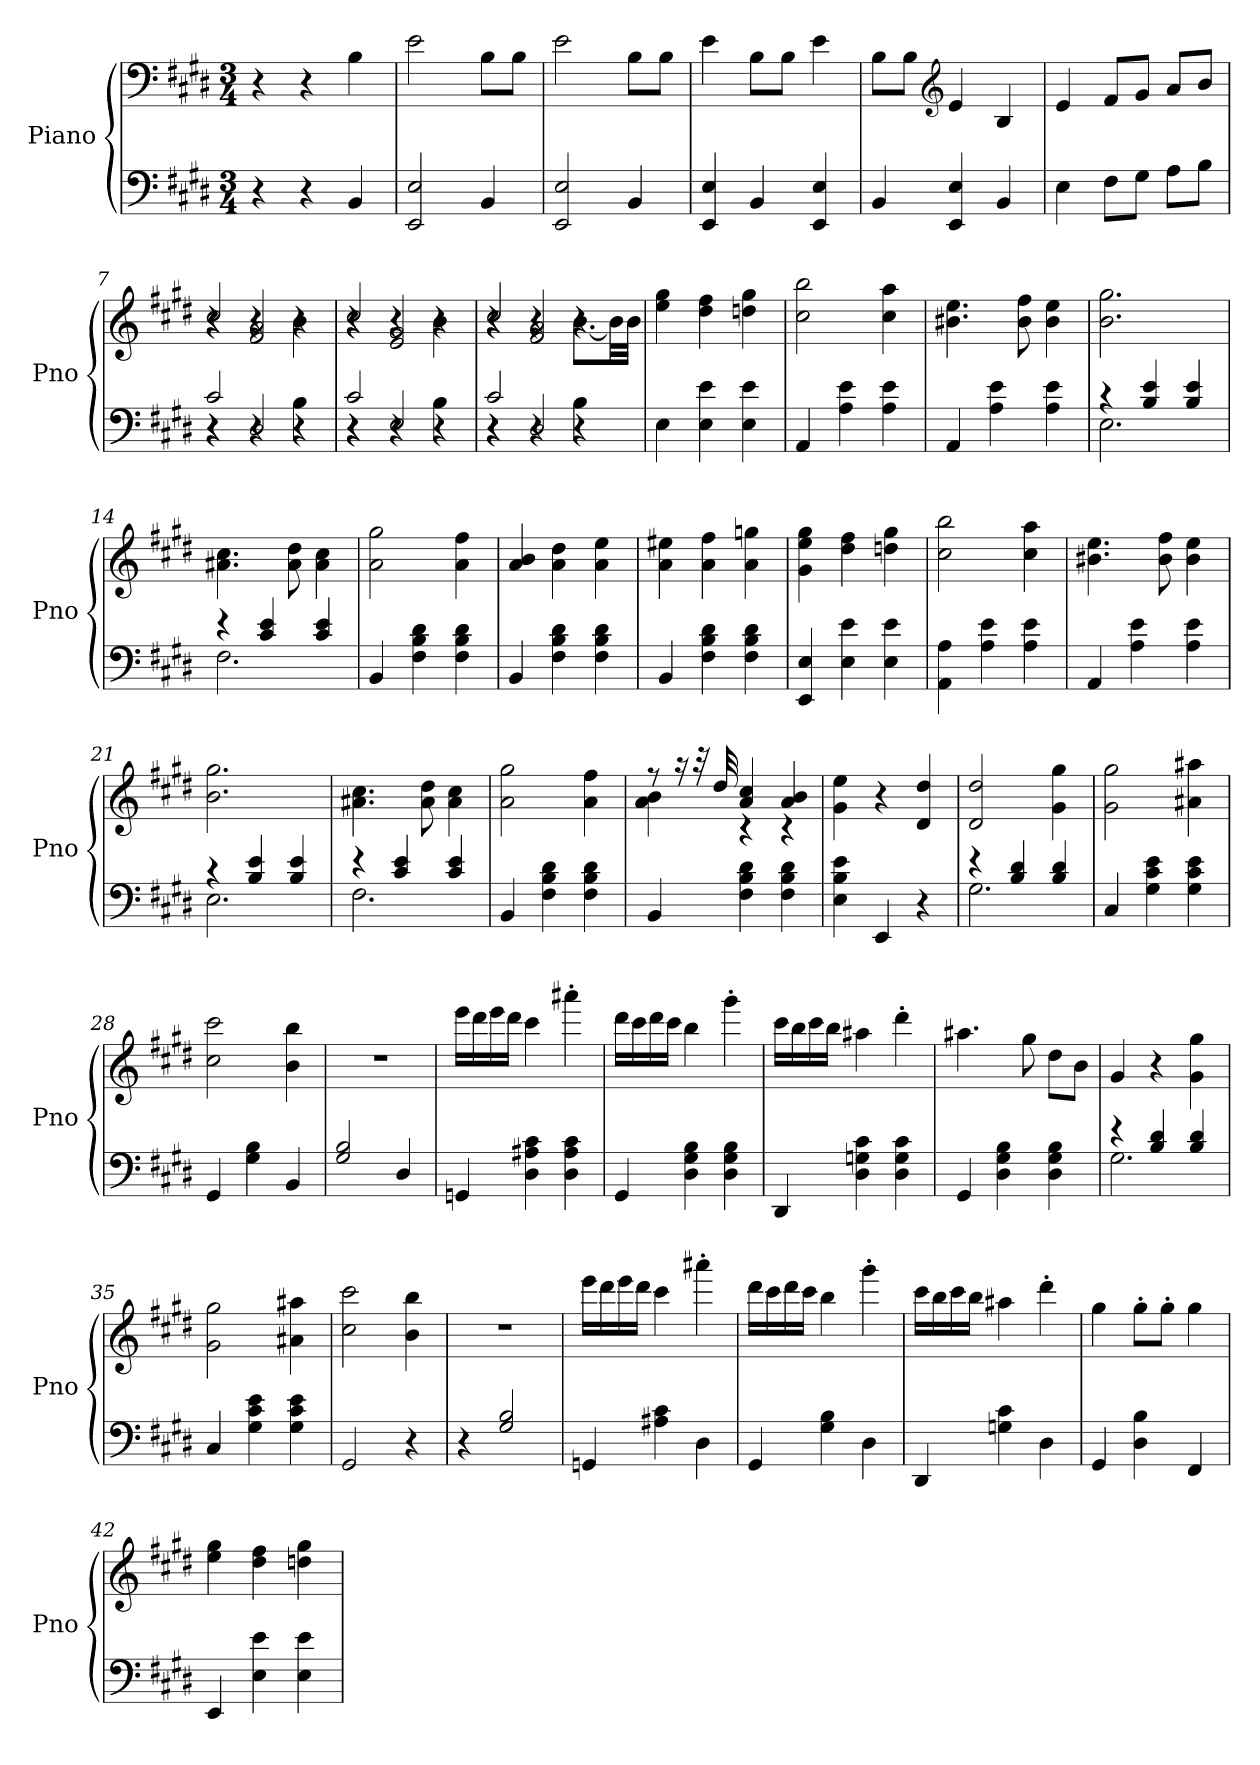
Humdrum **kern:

**kern	**kern
*part1	*part1
*staff2	*staff1
*I"Piano	*
*I'Pno	*
*clefF4	*clefF4
*k[f#c#g#d#]	*k[f#c#g#d#]
*M3/4	*M3/4
*MM176	*MM176
=1	=1
4r	4r
4r	4r
4BB/	4B\
=2	=2
2EE/ 2E/	2e\
4BB/	8B\L
.	8B\J
=3	=3
2EE/ 2E/	2e\
4BB/	8B\L
.	8B\J
=4	=4
4EE/ 4E/	4e\
4BB/	8B\L
.	8B\J
4EE/ 4E/	4e\
=5	=5
4BB/	8B\L
.	8B\J
*	*clefG2
4EE/ 4E/	4e/
4BB/	4B/
=6	=6
4E\	4e/
8F#\L	8f#/L
8G#\J	8g#/J
8A\L	8a/L
8B\J	8b/J
=7	=7
*^	*^
*	*^	*	*^
2c#/	4r	4r	2cc#/	4r	4r
.	4r	2D#/	.	4r	2f#/ 2a/
4r	4B\	.	4r	4b\	.
=8	=8	=8	=8	=8	=8
2c#/	4r	4r	2cc#/	4r	4r
.	4r	2E/	.	4r	2e/ 2g#/
4r	4B\	.	4r	4b\	.
=9	=9	=9	=9	=9	=9
2c#/	4r	4r	2cc#/	4r	4r
.	4r	2D#/	.	4r	2f#/ 2a/
4r	4B\	.	4r	[8.b\L	.
.	.	.	.	32b\LL]	.
.	.	.	.	32b\JJJ	.
*v	*v	*v	*	*	*
*	*v	*v	*v
=10	=10
4E\	4ee\ 4gg#\
4E\ 4e\	4dd#\ 4ff#\
4E\ 4e\	4ddn\ 4gg#\
=11	=11
4AA/	2cc#\ 2bb\
4A\ 4e\	.
4A\ 4e\	4cc#\ 4aa\
=12	=12
4AA/	4.b#X\ 4.ee\
4A\ 4e\	.
.	8b#\ 8ff#\
4A\ 4e\	4b#\ 4ee\
=13	=13
*^	*
4r	2.E\	2.b\ 2.gg#\
4B/ 4e/	.	.
4B/ 4e/	.	.
=14	=14	=14
4r	2.F#\	4.a#X\ 4.cc#\
4c#/ 4e/	.	.
.	.	8a#\ 8dd#\
4c#/ 4e/	.	4a#\ 4cc#\
*v	*v	*
=15	=15
4BB/	2a\ 2gg#\
4F#\ 4B\ 4d#\	.
4F#\ 4B\ 4d#\	4a\ 4ff#\
=16	=16
4BB/	4a/ 4b/
4F#\ 4B\ 4d#\	4a\ 4dd#\
4F#\ 4B\ 4d#\	4a\ 4ee\
=17	=17
4BB/	4a\ 4ee#X\
4F#\ 4B\ 4d#\	4a\ 4ff#\
4F#\ 4B\ 4d#\	4a\ 4ggn\
=18	=18
4EE/ 4E/	4g#\ 4ee\ 4gg#\
4E\ 4e\	4dd#\ 4ff#\
4E\ 4e\	4ddn\ 4gg#\
=19	=19
4AA\ 4A\	2cc#\ 2bb\
4A\ 4e\	.
4A\ 4e\	4cc#\ 4aa\
=20	=20
4AA/	4.b#X\ 4.ee\
4A\ 4e\	.
.	8b#\ 8ff#\
4A\ 4e\	4b#\ 4ee\
=21	=21
*^	*
4r	2.E\	2.b\ 2.gg#\
4B/ 4e/	.	.
4B/ 4e/	.	.
=22	=22	=22
4r	2.F#\	4.a#X\ 4.cc#\
4c#/ 4e/	.	.
.	.	8a#\ 8dd#\
4c#/ 4e/	.	4a#\ 4cc#\
*v	*v	*
=23	=23
4BB/	2a\ 2gg#\
4F#\ 4B\ 4d#\	.
4F#\ 4B\ 4d#\	4a\ 4ff#\
=24	=24
*	*^
4BB/	8r	4a\ 4b\
.	16r	.
.	32r	.
.	32dd#/	.
4F#\ 4B\ 4d#\	4a/ 4cc#/	4r
4F#\ 4B\ 4d#\	4a/ 4b/	4r
*	*v	*v
=25	=25
4E\ 4B\ 4e\	4g#\ 4ee\
4EE/	4r
4r	4d#/ 4dd#/
=26	=26
*^	*
4r	2.G#\	2d#/ 2dd#/
4B/ 4d#/	.	.
4B/ 4d#/	.	4g#\ 4gg#\
*v	*v	*
=27	=27
4C#/	2g#\ 2gg#\
4G#\ 4c#\ 4e\	.
4G#\ 4c#\ 4e\	4a#X\ 4aa#X\
=28	=28
4GG#/	2cc#\ 2ccc#\
4G#\ 4B\	.
4BB/	4b\ 4bb\
=29	=29
2G#/ 2B/	2.r
4D#/	.
=30	=30
4GGn/	16eee\LL
.	16ddd#\
.	16eee\
.	16ddd#\JJ
4D#\ 4A#X\ 4c#\	4ccc#\
4D#\ 4A#\ 4c#\	4aaa#X'\
=31	=31
4GG#/	16ddd#\LL
.	16ccc#\
.	16ddd#\
.	16ccc#\JJ
4D#\ 4G#\ 4B\	4bb\
4D#\ 4G#\ 4B\	4ggg#'\
=32	=32
4DD#/	16ccc#\LL
.	16bb\
.	16ccc#\
.	16bb\JJ
4D#\ 4Gn\ 4c#\	4aa#X\
4D#\ 4G\ 4c#\	4ddd#'\
=33	=33
4GG#/	4.aa#X\
4D#\ 4G#\ 4B\	.
.	8gg#\
4D#\ 4G#\ 4B\	8dd#\L
.	8b\J
=34	=34
*^	*
4r	2.G#\	4g#/
4B/ 4d#/	.	4r
4B/ 4d#/	.	4g#\ 4gg#\
*v	*v	*
=35	=35
4C#/	2g#\ 2gg#\
4G#\ 4c#\ 4e\	.
4G#\ 4c#\ 4e\	4a#X\ 4aa#X\
=36	=36
2GG#/	2cc#\ 2ccc#\
4r	4b\ 4bb\
=37	=37
4r	2.r
2G#/ 2B/	.
=38	=38
4GGn/	16eee\LL
.	16ddd#\
.	16eee\
.	16ddd#\JJ
4A#X\ 4c#\	4ccc#\
4D#\	4aaa#X'\
=39	=39
4GG#/	16ddd#\LL
.	16ccc#\
.	16ddd#\
.	16ccc#\JJ
4G#\ 4B\	4bb\
4D#\	4ggg#'\
=40	=40
4DD#/	16ccc#\LL
.	16bb\
.	16ccc#\
.	16bb\JJ
4Gn\ 4c#\	4aa#X\
4D#\	4ddd#'\
=41	=41
4GG#/	4gg#\
4D#\ 4B\	8gg#'\L
.	8gg#'\J
4FF#/	4gg#\
=42	=42
4EE/	4ee\ 4gg#\
4E\ 4e\	4dd#\ 4ff#\
4E\ 4e\	4ddn\ 4gg#\
=	=
*-	*-
